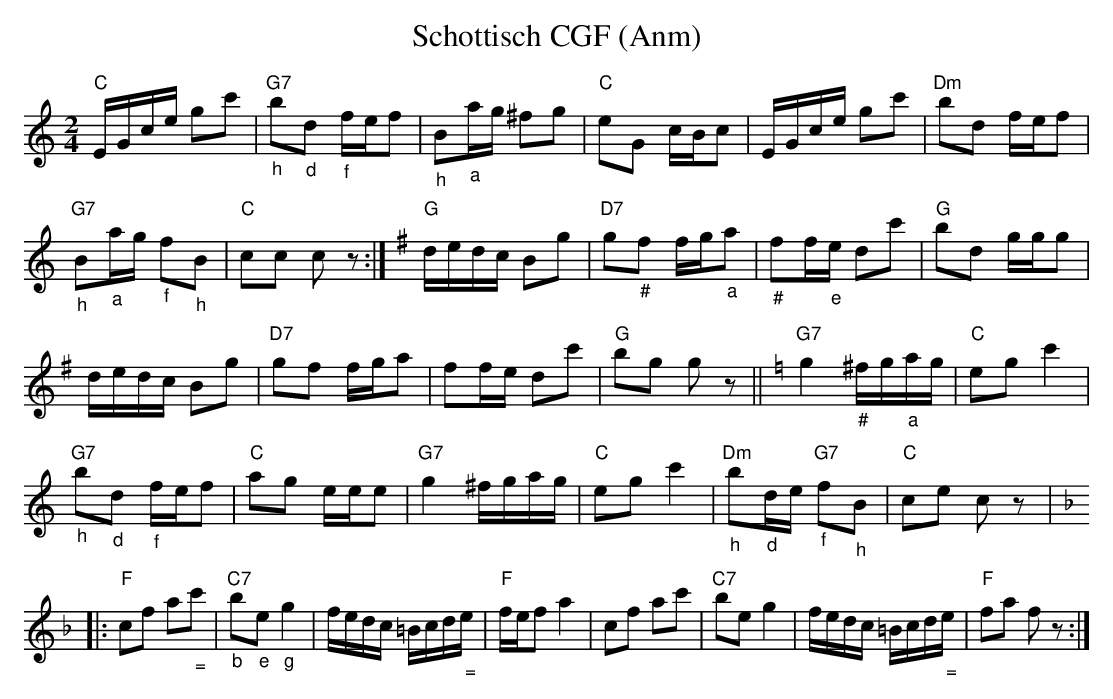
X:1
T: Schottisch CGF (Anm)
M:2/4
L:1/16
K:C  %%MIDI gchordon
"C"EGce g2c'2 | "G7""_h"b2"_d"d2 "_f"fef2 | "_h"B2"_a"ag ^f2g2 | "C"e2G2 cBc2 | EGce g2c'2 | "Dm"b2d2 fef2 |
"G7""_h"B2"_a"ag "_f"f2"_h"B2 | "C"c2c2 c2z2 :| [K:G] "G"dedc B2g2 | "D7"g2"_#"f2 fg"_a"a2 | "_#"f2f"_e"e d2c'2 | "G"b2d2 ggg2 |
dedc B2g2 | "D7"g2f2 fga2 | f2fe d2c'2 | "G"b2g2 g2z2 || [K:C] "G7"g4 "_#"^fg"_a"ag | "C"e2g2c'4 |
"G7""_h"b2"_d"d2 "_f"fef2 | "C"a2g2 eee2 | "G7"g4 ^fgag | "C"e2g2c'4 | "Dm""_h"b2"_d"de "G7""_f"f2"_h"B2 | "C"c2e2 c2z2 |: [K:F]
"F"c2f2 a2"_ ="c'2 | "C7""_b"b2"_e"e2"_g"g4 | fedc =Bcd"_ ="e | "F"fef2a4 | c2f2 a2c'2 | "C7"b2e2g4 | fedc =Bcd"_ ="e | "F"f2a2 f2z2 :|
